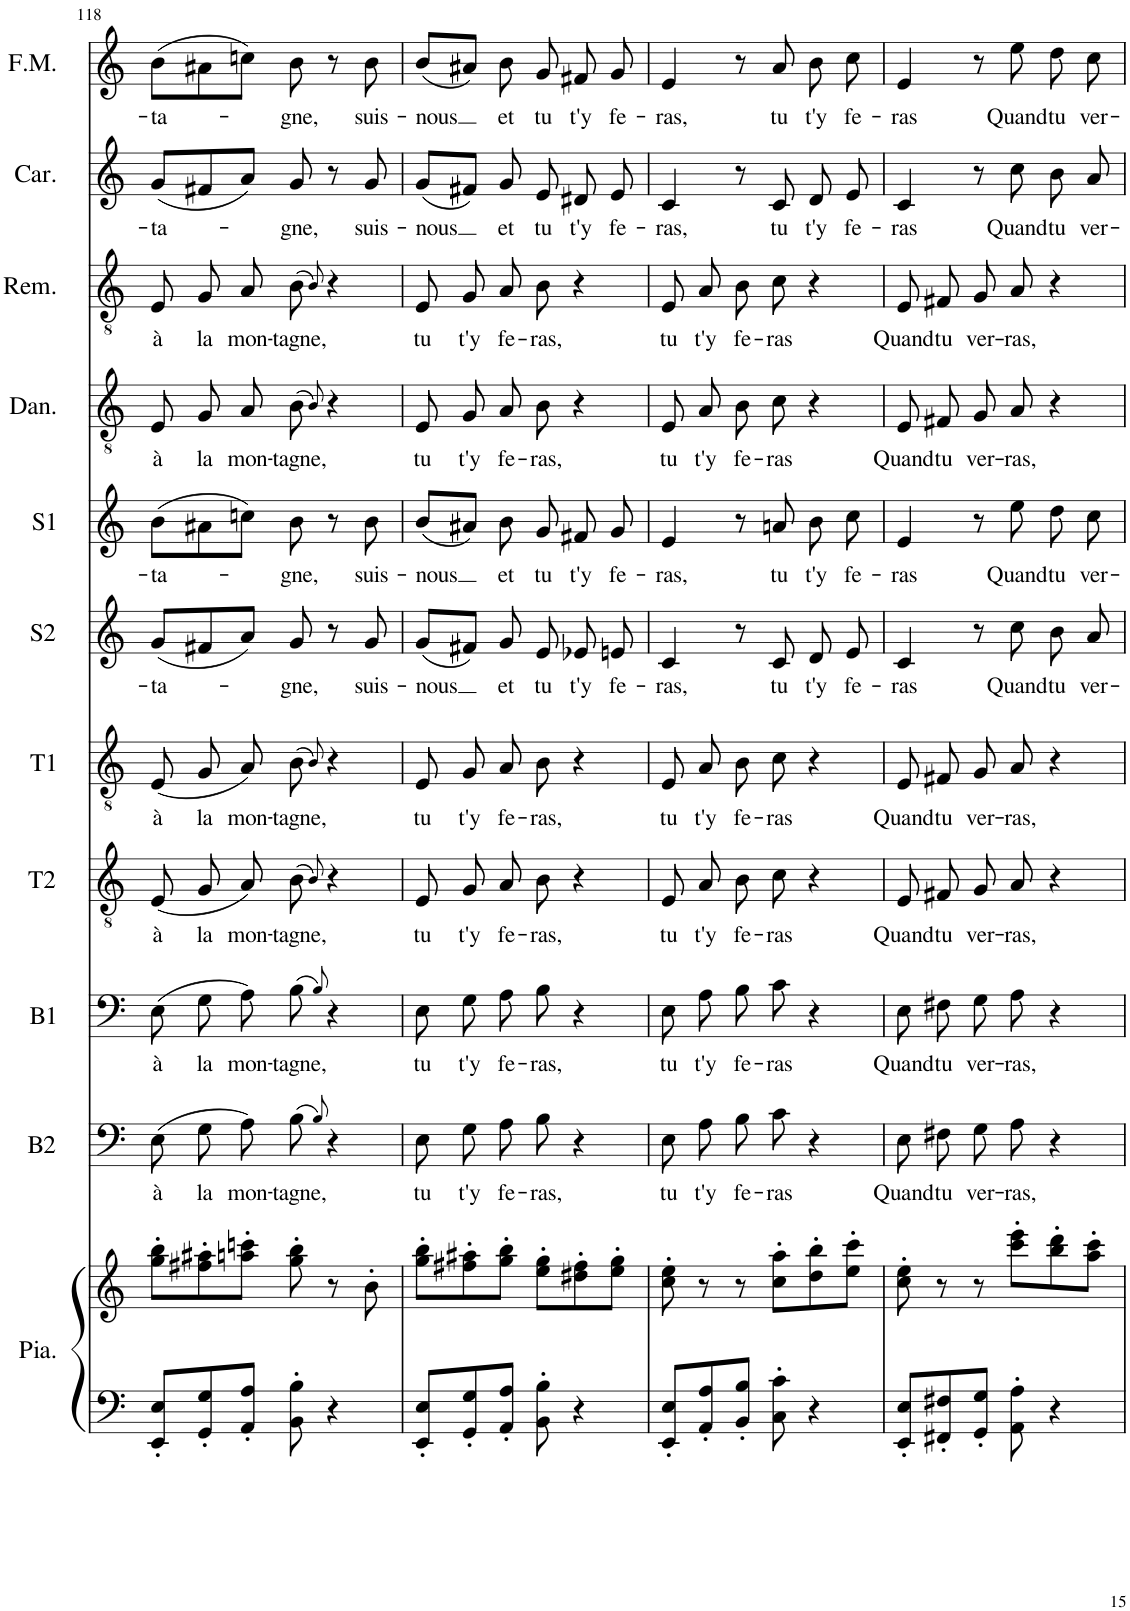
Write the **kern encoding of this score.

**kern	**kern	**kern	**text	**kern	**text	**kern	**text	**kern	**text	**kern	**text	**kern	**text	**kern	**text	**kern	**text	**kern	**text	**kern	**text
*part11	*part11	*part10	*part10	*part9	*part9	*part8	*part8	*part7	*part7	*part6	*part6	*part5	*part5	*part4	*part4	*part3	*part3	*part2	*part2	*part1	*part1
*staff12	*staff11	*staff10	*staff10	*staff9	*staff9	*staff8	*staff8	*staff7	*staff7	*staff6	*staff6	*staff5	*staff5	*staff4	*staff4	*staff3	*staff3	*staff2	*staff2	*staff1	*staff1
*I"Piano	*	*I"Basse 2	*	*I"Basse 1	*	*I"Ténor 2	*	*I"Ténor 1	*	*I"Soprano 2	*	*I"Soprano 1	*	*I"Dancairo	*	*I"Remendado	*	*I"Carmen	*	*I"Frasq/Merc	*
*I'Pia.	*	*I'B2	*	*I'B1	*	*I'T2	*	*I'T1	*	*I'S2	*	*I'S1	*	*I'Dan.	*	*I'Rem.	*	*I'Car.	*	*I'F.M.	*
!!LO:PB:g=z
*clefF4	*clefG2	*clefF4	*	*clefF4	*	*clefGv2	*	*clefGv2	*	*clefG2	*	*clefG2	*	*clefGv2	*	*clefGv2	*	*clefG2	*	*clefG2	*
*k[]	*k[]	*k[]	*	*k[]	*	*k[]	*	*k[]	*	*k[]	*	*k[]	*	*k[]	*	*k[]	*	*k[]	*	*k[]	*
*M6/8	*M6/8	*M6/8	*	*M6/8	*	*M6/8	*	*M6/8	*	*M6/8	*	*M6/8	*	*M6/8	*	*M6/8	*	*M6/8	*	*M6/8	*
=118	=118	=118	=118	=118	=118	=118	=118	=118	=118	=118	=118	=118	=118	=118	=118	=118	=118	=118	=118	=118	=118
!	!	!	!LO:LY:b	!	!LO:LY:b	!	!LO:LY:b	!	!LO:LY:b	!	!LO:LY:b	!	!LO:LY:b	!	!LO:LY:b	!	!LO:LY:b	!	!LO:LY:b	!	!LO:LY:b
8EE/' 8E/'L	8gg\' 8bb\'L	(8E\L	à	(8E\L	à	(8E/L	à	(8E/L	à	(8g/L	-ta-	(8b\L	-ta-	8E/L	à	8E/L	à	(8g/L	-ta-	(8b\L	-ta-
!	!	!	!LO:LY:b	!	!LO:LY:b	!	!LO:LY:b	!	!LO:LY:b	!	!	!	!	!	!LO:LY:b	!	!LO:LY:b	!	!	!	!
8GG/' 8G/'	8ff#X\' 8aa#X\'	8G\	la	8G\	la	8G/	la	8G/	la	8f#X/	.	8a#X\	.	8G/	la	8G/	la	8f#X/	.	8a#X\	.
!	!	!	!LO:LY:b	!	!LO:LY:b	!	!LO:LY:b	!	!LO:LY:b	!	!	!	!	!	!LO:LY:b	!	!LO:LY:b	!	!	!	!
8AA/' 8A/'J	8aan\' 8cccn\'J	8A\J)	mon-	8A\J)	mon-	8A/J)	mon-	8A/J)	mon-	8a/J)	.	8ccn\J)	.	8A/J	mon-	8A/J	mon-	8a/J)	.	8ccn\J)	.
!	!	!	!LO:LY:b	!	!LO:LY:b	!	!LO:LY:b	!	!LO:LY:b	!	!LO:LY:b	!	!LO:LY:b	!	!LO:LY:b	!	!LO:LY:b	!	!LO:LY:b	!	!LO:LY:b
8BB\' 8B\'	8gg\' 8bb\'	(8B\	-tagne,	(8B\	-tagne,	(8B\	-tagne,	(8B\	-tagne,	8g/	-gne,	8b\	-gne,	(8B\	-tagne,	(8B\	-tagne,	8g/	-gne,	8b\	-gne,
.	.	8qB/)	.	8qB/)	.	8qB/)	.	8qB/)	.	.	.	.	.	8qB/)	.	8qB/)	.	.	.	.	.
4r	8r	4r	.	4r	.	4r	.	4r	.	8r	.	8r	.	4r	.	4r	.	8r	.	8r	.
!	!	!	!	!	!	!	!	!	!	!	!LO:LY:b	!	!LO:LY:b	!	!	!	!	!	!LO:LY:b	!	!LO:LY:b
.	8b'\	.	.	.	.	.	.	.	.	8g/	suis-	8b\	suis-	.	.	.	.	8g/	suis-	8b\	suis-
=119	=119	=119	=119	=119	=119	=119	=119	=119	=119	=119	=119	=119	=119	=119	=119	=119	=119	=119	=119	=119	=119
!	!	!	!LO:LY:b	!	!LO:LY:b	!	!LO:LY:b	!	!LO:LY:b	!	!LO:LY:b	!	!LO:LY:b	!	!LO:LY:b	!	!LO:LY:b	!	!LO:LY:b	!	!LO:LY:b
8EE/' 8E/'L	8gg\' 8bb\'L	8E\L	tu	8E\L	tu	8E/L	tu	8E/L	tu	(8g/L	-nous	(8b/L	-nous	8E/L	tu	8E/L	tu	(8g/L	-nous	(8b/L	-nous
!	!	!	!LO:LY:b	!	!LO:LY:b	!	!LO:LY:b	!	!LO:LY:b	!	!	!	!	!	!LO:LY:b	!	!LO:LY:b	!	!	!	!
8GG/' 8G/'	8ff#X\' 8aa#X\'	8G\	t'y	8G\	t'y	8G/	t'y	8G/	t'y	8f#X/J)	.	8a#X/J)	.	8G/	t'y	8G/	t'y	8f#X/J)	.	8a#X/J)	.
!	!	!	!LO:LY:b	!	!LO:LY:b	!	!LO:LY:b	!	!LO:LY:b	!	!LO:LY:b	!	!LO:LY:b	!	!LO:LY:b	!	!LO:LY:b	!	!LO:LY:b	!	!LO:LY:b
8AA/' 8A/'J	8gg\' 8bb\'J	8A\J	fe-	8A\J	fe-	8A/J	fe-	8A/J	fe-	8g/	et	8b\	et	8A/J	fe-	8A/J	fe-	8g/	et	8b\	et
!	!	!	!LO:LY:b	!	!LO:LY:b	!	!LO:LY:b	!	!LO:LY:b	!	!LO:LY:b	!	!LO:LY:b	!	!LO:LY:b	!	!LO:LY:b	!	!LO:LY:b	!	!LO:LY:b
8BB\' 8B\'	8ee\' 8gg\'L	8B\	-ras,	8B\	-ras,	8B\	-ras,	8B\	-ras,	8e/	tu	8g/	tu	8B\	-ras,	8B\	-ras,	8e/	tu	8g/	tu
!	!	!	!	!	!	!	!	!	!	!	!LO:LY:b	!	!LO:LY:b	!	!	!	!	!	!LO:LY:b	!	!LO:LY:b
4r	8dd#X\' 8ff#\'	4r	.	4r	.	4r	.	4r	.	8e-X/	t'y	8f#X/	t'y	4r	.	4r	.	8d#X/	t'y	8f#X/	t'y
!	!	!	!	!	!	!	!	!	!	!	!LO:LY:b	!	!LO:LY:b	!	!	!	!	!	!LO:LY:b	!	!LO:LY:b
.	8ee\' 8gg\'J	.	.	.	.	.	.	.	.	8en/	fe-	8g/	fe-	.	.	.	.	8e/	fe-	8g/	fe-
=120	=120	=120	=120	=120	=120	=120	=120	=120	=120	=120	=120	=120	=120	=120	=120	=120	=120	=120	=120	=120	=120
!	!	!	!LO:LY:b	!	!LO:LY:b	!	!LO:LY:b	!	!LO:LY:b	!	!LO:LY:b	!	!LO:LY:b	!	!LO:LY:b	!	!LO:LY:b	!	!LO:LY:b	!	!LO:LY:b
8EE/' 8E/'L	8cc\' 8ee\'	8E\L	tu	8E\L	tu	8E/L	tu	8E/L	tu	4c/	-ras,	4e/	-ras,	8E/L	tu	8E/L	tu	4c/	-ras,	4e/	-ras,
!	!	!	!LO:LY:b	!	!LO:LY:b	!	!LO:LY:b	!	!LO:LY:b	!	!	!	!	!	!LO:LY:b	!	!LO:LY:b	!	!	!	!
8AA/' 8A/'	8r	8A\	t'y	8A\	t'y	8A/	t'y	8A/	t'y	.	.	.	.	8A/	t'y	8A/	t'y	.	.	.	.
!	!	!	!LO:LY:b	!	!LO:LY:b	!	!LO:LY:b	!	!LO:LY:b	!	!	!	!	!	!LO:LY:b	!	!LO:LY:b	!	!	!	!
8BB/' 8B/'J	8r	8B\J	fe-	8B\J	fe-	8B/J	fe-	8B/J	fe-	8r	.	8r	.	8B/J	fe-	8B/J	fe-	8r	.	8r	.
!	!	!	!LO:LY:b	!	!LO:LY:b	!	!LO:LY:b	!	!LO:LY:b	!	!LO:LY:b	!	!LO:LY:b	!	!LO:LY:b	!	!LO:LY:b	!	!LO:LY:b	!	!LO:LY:b
8C\' 8c\'	8cc\' 8aa\'L	8c\	-ras	8c\	-ras	8c\	-ras	8c\	-ras	8c/	tu	8an/	tu	8c\	-ras	8c\	-ras	8c/	tu	8a/	tu
!	!	!	!	!	!	!	!	!	!	!	!LO:LY:b	!	!LO:LY:b	!	!	!	!	!	!LO:LY:b	!	!LO:LY:b
4r	8dd\' 8bb\'	4r	.	4r	.	4r	.	4r	.	8d/	t'y	8b\	t'y	4r	.	4r	.	8d/	t'y	8b\	t'y
!	!	!	!	!	!	!	!	!	!	!	!LO:LY:b	!	!LO:LY:b	!	!	!	!	!	!LO:LY:b	!	!LO:LY:b
.	8ee\' 8ccc\'J	.	.	.	.	.	.	.	.	8e/	fe-	8cc\	fe-	.	.	.	.	8e/	fe-	8cc\	fe-
=121	=121	=121	=121	=121	=121	=121	=121	=121	=121	=121	=121	=121	=121	=121	=121	=121	=121	=121	=121	=121	=121
!	!	!	!LO:LY:b	!	!LO:LY:b	!	!LO:LY:b	!	!LO:LY:b	!	!LO:LY:b	!	!LO:LY:b	!	!LO:LY:b	!	!LO:LY:b	!	!LO:LY:b	!	!LO:LY:b
8EE/' 8E/'L	8cc\' 8ee\'	8E\L	Quand	8E\L	Quand	8E/L	Quand	8E/L	Quand	4c/	-ras	4e/	-ras	8E/L	Quand	8E/L	Quand	4c/	-ras	4e/	-ras
!	!	!	!LO:LY:b	!	!LO:LY:b	!	!LO:LY:b	!	!LO:LY:b	!	!	!	!	!	!LO:LY:b	!	!LO:LY:b	!	!	!	!
8FF#X/' 8F#X/'	8r	8F#X\	tu	8F#X\	tu	8F#X/	tu	8F#X/	tu	.	.	.	.	8F#X/	tu	8F#X/	tu	.	.	.	.
!	!	!	!LO:LY:b	!	!LO:LY:b	!	!LO:LY:b	!	!LO:LY:b	!	!	!	!	!	!LO:LY:b	!	!LO:LY:b	!	!	!	!
8GG/' 8G/'J	8r	8G\J	ver-	8G\J	ver-	8G/J	ver-	8G/J	ver-	8r	.	8r	.	8G/J	ver-	8G/J	ver-	8r	.	8r	.
!	!	!	!LO:LY:b	!	!LO:LY:b	!	!LO:LY:b	!	!LO:LY:b	!	!LO:LY:b	!	!LO:LY:b	!	!LO:LY:b	!	!LO:LY:b	!	!LO:LY:b	!	!LO:LY:b
8AA\' 8A\'	8ccc\' 8eee\'L	8A\	-ras,	8A\	-ras,	8A/	-ras,	8A/	-ras,	8cc\	Quand	8ee\	Quand	8A/	-ras,	8A/	-ras,	8cc\	Quand	8ee\	Quand
!	!	!	!	!	!	!	!	!	!	!	!LO:LY:b	!	!LO:LY:b	!	!	!	!	!	!LO:LY:b	!	!LO:LY:b
4r	8bb\' 8ddd\'	4r	.	4r	.	4r	.	4r	.	8b\	tu	8dd\	tu	4r	.	4r	.	8b\	tu	8dd\	tu
!	!	!	!	!	!	!	!	!	!	!	!LO:LY:b	!	!LO:LY:b	!	!	!	!	!	!LO:LY:b	!	!LO:LY:b
.	8aa\' 8ccc\'J	.	.	.	.	.	.	.	.	8a/	ver-	8cc\	ver-	.	.	.	.	8a/	ver-	8cc\	ver-
=	=	=	=	=	=	=	=	=	=	=	=	=	=	=	=	=	=	=	=	=	=
*-	*-	*-	*-	*-	*-	*-	*-	*-	*-	*-	*-	*-	*-	*-	*-	*-	*-	*-	*-	*-	*-
